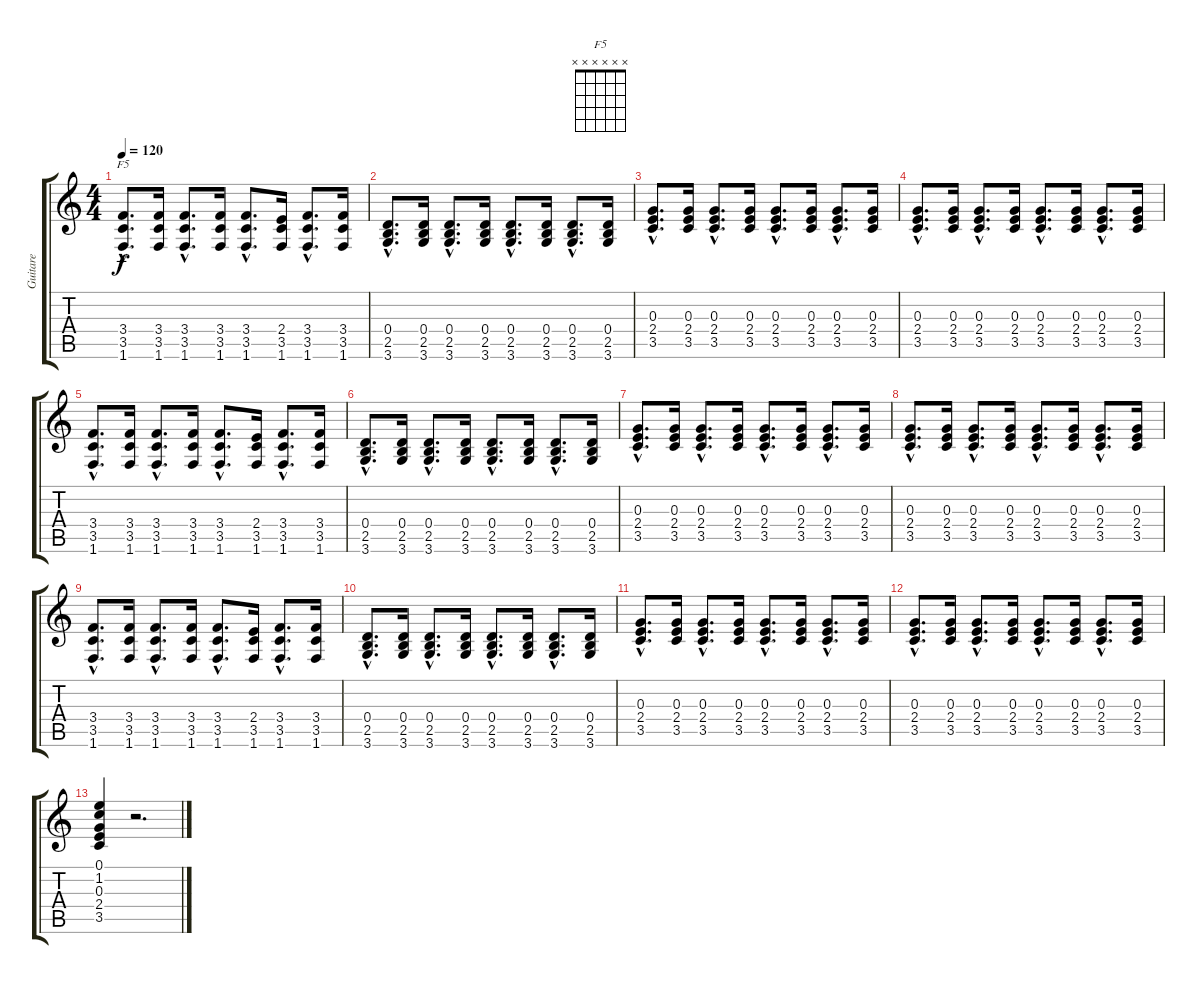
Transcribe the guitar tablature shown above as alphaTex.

\track ("Guitare" "Guitare") {instrument electricguitarclean}
\staff {score tabs}
\tuning (E4 B3 G3 D3 A2 E2) {hide}
\chord ("F5" x x x x x x) {firstfret 0}
\ts (4 4)
\tempo 120
\clef g2
\ks c
(3.4{hac} 3.5{hac} 1.6{hac}).8{d ch "F5" dy f} (3.4 3.5 1.6).16 (3.4{hac} 3.5{hac} 1.6{hac}).8{d} (3.4 3.5 1.6).16 (3.4{hac} 3.5{hac} 1.6{hac}).8{d} (2.4 3.5 1.6).16 (3.4{hac} 3.5{hac} 1.6{hac}).8{d} (3.4 3.5 1.6).16 |
(0.4{hac} 2.5{hac} 3.6{hac}).8{d} (0.4 2.5 3.6).16 (0.4{hac} 2.5{hac} 3.6{hac}).8{d} (0.4 2.5 3.6).16 (0.4{hac} 2.5{hac} 3.6{hac}).8{d} (0.4 2.5 3.6).16 (0.4{hac} 2.5{hac} 3.6{hac}).8{d} (0.4 2.5 3.6).16 |
(0.3{hac} 2.4{hac} 3.5{hac}).8{d} (0.3 2.4 3.5).16 (0.3{hac} 2.4{hac} 3.5{hac}).8{d} (0.3 2.4 3.5).16 (0.3{hac} 2.4{hac} 3.5{hac}).8{d} (0.3 2.4 3.5).16 (0.3{hac} 2.4{hac} 3.5{hac}).8{d} (0.3 2.4 3.5).16 |
(0.3{hac} 2.4{hac} 3.5{hac}).8{d} (0.3 2.4 3.5).16 (0.3{hac} 2.4{hac} 3.5{hac}).8{d} (0.3 2.4 3.5).16 (0.3{hac} 2.4{hac} 3.5{hac}).8{d} (0.3 2.4 3.5).16 (0.3{hac} 2.4{hac} 3.5{hac}).8{d} (0.3 2.4 3.5).16 |
(3.4{hac} 3.5{hac} 1.6{hac}).8{d} (3.4 3.5 1.6).16 (3.4{hac} 3.5{hac} 1.6{hac}).8{d} (3.4 3.5 1.6).16 (3.4{hac} 3.5{hac} 1.6{hac}).8{d} (2.4 3.5 1.6).16 (3.4{hac} 3.5{hac} 1.6{hac}).8{d} (3.4 3.5 1.6).16 |
(0.4{hac} 2.5{hac} 3.6{hac}).8{d} (0.4 2.5 3.6).16 (0.4{hac} 2.5{hac} 3.6{hac}).8{d} (0.4 2.5 3.6).16 (0.4{hac} 2.5{hac} 3.6{hac}).8{d} (0.4 2.5 3.6).16 (0.4{hac} 2.5{hac} 3.6{hac}).8{d} (0.4 2.5 3.6).16 |
(0.3{hac} 2.4{hac} 3.5{hac}).8{d} (0.3 2.4 3.5).16 (0.3{hac} 2.4{hac} 3.5{hac}).8{d} (0.3 2.4 3.5).16 (0.3{hac} 2.4{hac} 3.5{hac}).8{d} (0.3 2.4 3.5).16 (0.3{hac} 2.4{hac} 3.5{hac}).8{d} (0.3 2.4 3.5).16 |
(0.3{hac} 2.4{hac} 3.5{hac}).8{d} (0.3 2.4 3.5).16 (0.3{hac} 2.4{hac} 3.5{hac}).8{d} (0.3 2.4 3.5).16 (0.3{hac} 2.4{hac} 3.5{hac}).8{d} (0.3 2.4 3.5).16 (0.3{hac} 2.4{hac} 3.5{hac}).8{d} (0.3 2.4 3.5).16 |
(3.4{hac} 3.5{hac} 1.6{hac}).8{d} (3.4 3.5 1.6).16 (3.4{hac} 3.5{hac} 1.6{hac}).8{d} (3.4 3.5 1.6).16 (3.4{hac} 3.5{hac} 1.6{hac}).8{d} (2.4 3.5 1.6).16 (3.4{hac} 3.5{hac} 1.6{hac}).8{d} (3.4 3.5 1.6).16 |
(0.4{hac} 2.5{hac} 3.6{hac}).8{d} (0.4 2.5 3.6).16 (0.4{hac} 2.5{hac} 3.6{hac}).8{d} (0.4 2.5 3.6).16 (0.4{hac} 2.5{hac} 3.6{hac}).8{d} (0.4 2.5 3.6).16 (0.4{hac} 2.5{hac} 3.6{hac}).8{d} (0.4 2.5 3.6).16 |
(0.3{hac} 2.4{hac} 3.5{hac}).8{d} (0.3 2.4 3.5).16 (0.3{hac} 2.4{hac} 3.5{hac}).8{d} (0.3 2.4 3.5).16 (0.3{hac} 2.4{hac} 3.5{hac}).8{d} (0.3 2.4 3.5).16 (0.3{hac} 2.4{hac} 3.5{hac}).8{d} (0.3 2.4 3.5).16 |
(0.3{hac} 2.4{hac} 3.5{hac}).8{d} (0.3 2.4 3.5).16 (0.3{hac} 2.4{hac} 3.5{hac}).8{d} (0.3 2.4 3.5).16 (0.3{hac} 2.4{hac} 3.5{hac}).8{d} (0.3 2.4 3.5).16 (0.3{hac} 2.4{hac} 3.5{hac}).8{d} (0.3 2.4 3.5).16 |
(0.1 1.2 0.3 2.4 3.5).4 r.2{d}
